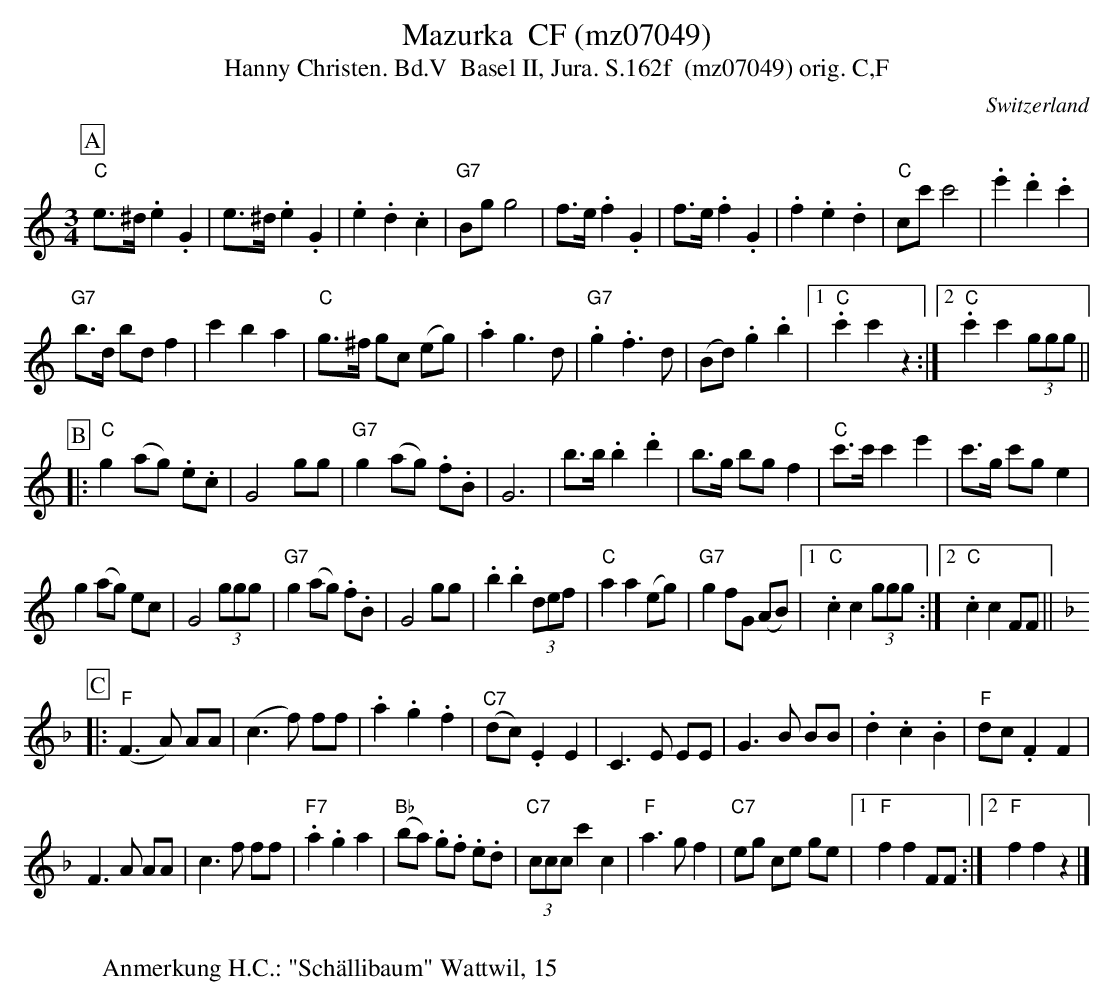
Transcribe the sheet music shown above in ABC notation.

X:1
T:Mazurka  CF (mz07049)
T:Hanny Christen. Bd.V  Basel II, Jura. S.162f  (mz07049) orig. C,F
M:3/4
L:1/8
O:Switzerland
K:C major
[P:A] "C"e>^d.e2.G2 | e>^d.e2.G2 | .e2.d2.c2 | "G7"Bgg4 | f>e.f2.G2 | f>e.f2.G2 | .f2.e2.d2 | "C"cc'c'4 | .e'2.d'2.c'2 |
"G7"b>d bdf2 | c'2b2a2 | "C"g>^f gc (eg) | .a2g3d | "G7".g2.f3d | (Bd) .g2.b2 |1 "C".c'2c'2z2 :|2 "C".c'2c'2 (3ggg ||
[P:B] |: "C"g2(ag) .e.c | G4gg | "G7"g2(ag) .f.B | G6 | b>b.b2.d'2 | b>g bgf2 | "C"c'>c'c'2e'2 | c'>g c'ge2 |
g2(ag) ec | G4(3ggg | "G7"g2 (ag) .f.B | G4gg | .b2.b2 (3def | "C"a2a2(eg) | "G7"g2fG (AB) |1 "C".c2c2 (3ggg :|2 "C".c2c2FF ||  [K:F]
[P:C] |: ("F"F3A) AA | (c3f) ff | .a2.g2.f2 | ("C7"dc).E2E2 | C3E EE | G3B BB | .d2.c2.B2 | "F"dc.F2F2 |
F3A AA | c3f ff | "F7".a2.g2a2 | ("Bb"ba) .g.f .e.d | "C7"(3ccc c'2c2 | "F"a3gf2 | "C7"eg ce ge |1 "F"f2f2FF :|2 "F"f2f2z2 |]
W:
W:Anmerkung H.C.: "Schällibaum" Wattwil, 15
